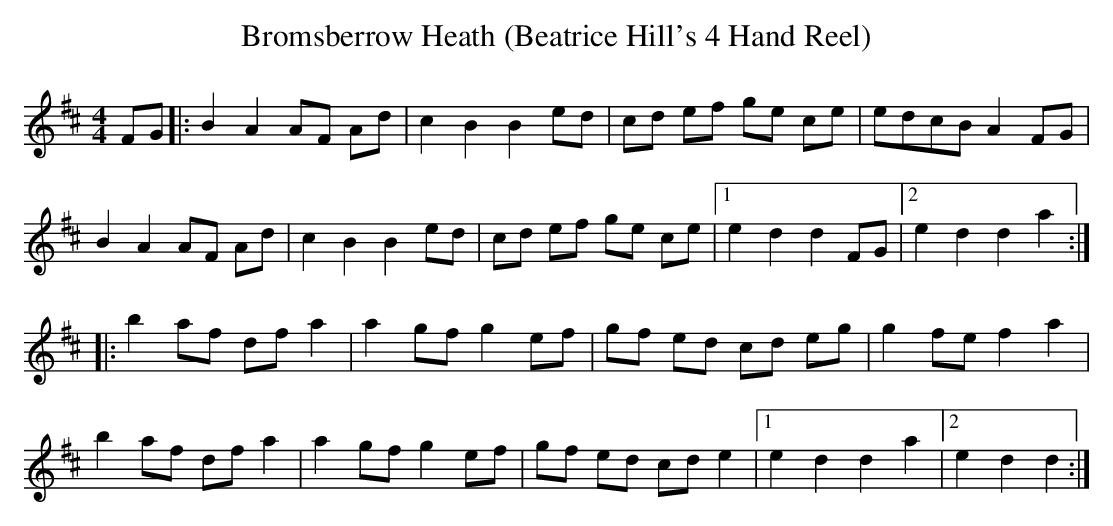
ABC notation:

X:1
T:Bromsberrow Heath (Beatrice Hill's 4 Hand Reel)
M:4/4
L:1/4
K:D
F/2G/2 |: B A A/2F/2 A/2d/2 | c B B e/2d/2 |\
c/2d/2 e/2f/2 g/2e/2 c/2e/2 | e/2d/2c/2B/2 A F/2G/2 |
B A A/2F/2 A/2d/2 | c B B e/2d/2 |\
c/2d/2 e/2f/2 g/2e/2 c/2e/2 |1 e d d F/2G/2 |2 e d d a :|
|: b a/2f/2 d/2f/2 a | a g/2f/2 g e/2f/2 |\
g/2f/2 e/2d/2 c/2d/2 e/2g/2 | g f/2e/2 f a |
b a/2f/2 d/2f/2 a | a g/2f/2 g e/2f/2 |\
g/2f/2 e/2d/2 c/2d/2 e |1 e d d a |2 e d d :|
